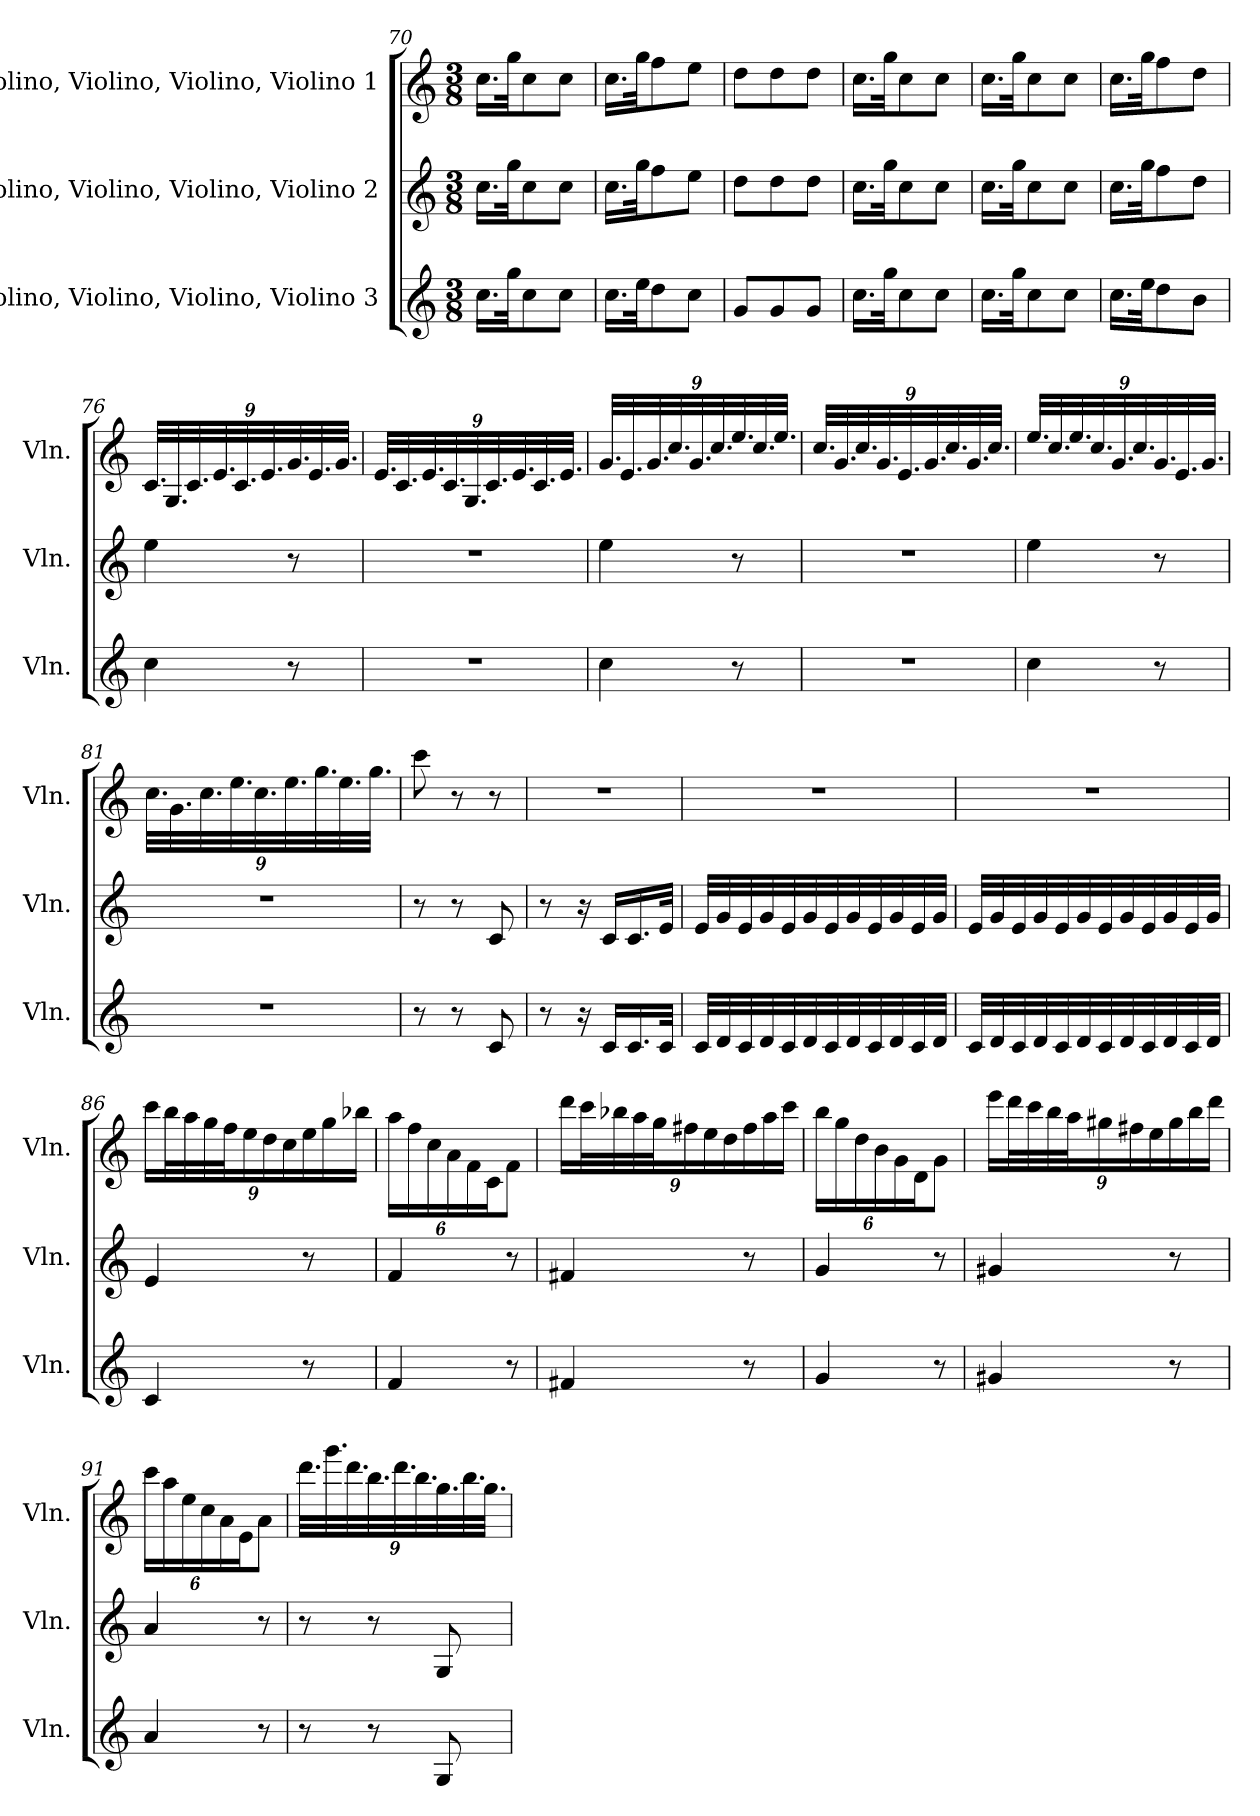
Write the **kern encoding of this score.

**kern	**kern	**kern
*part3	*part2	*part1
*staff3	*staff2	*staff1
*I"Violino, Violino, Violino, Violino 3	*I"Violino, Violino, Violino, Violino 2	*I"Violino, Violino, Violino, Violino 1
*I'Vln.	*I'Vln.	*I'Vln.
*clefG2	*clefG2	*clefG2
*k[]	*k[]	*k[]
*M3/8	*M3/8	*M3/8
=70	=70	=70
16.cc\LL	16.cc\LL	16.cc\LL
32gg\JK	32gg\JK	32gg\JK
8cc\	8cc\	8cc\
8cc\J	8cc\J	8cc\J
!!LO:PB:g=z
=71	=71	=71
16.cc\LL	16.cc\LL	16.cc\LL
32ee\JK	32gg\JK	32gg\JK
8dd\	8ff\	8ff\
8cc\J	8ee\J	8ee\J
=72	=72	=72
8g/L	8dd\L	8dd\L
8g/	8dd\	8dd\
8g/J	8dd\J	8dd\J
=73	=73	=73
16.cc\LL	16.cc\LL	16.cc\LL
32gg\JK	32gg\JK	32gg\JK
8cc\	8cc\	8cc\
8cc\J	8cc\J	8cc\J
=74	=74	=74
16.cc\LL	16.cc\LL	16.cc\LL
32gg\JK	32gg\JK	32gg\JK
8cc\	8cc\	8cc\
8cc\J	8cc\J	8cc\J
=75	=75	=75
16.cc\LL	16.cc\LL	16.cc\LL
32ee\JK	32gg\JK	32gg\JK
8dd\	8ff\	8ff\
8b\J	8dd\J	8dd\J
=76	=76	=76
*	*	*Xbrackettup
4cc\	4ee\	36.c/LLL
.	.	36.G/
.	.	36.c/
.	.	36.e/
.	.	36.c/
.	.	36.e/
8r	8r	36.g/
.	.	36.e/
.	.	36.g/JJJ
!!LO:LB:g=z
=77	=77	=77
4.r	4.r	36.e/LLL
.	.	36.c/
.	.	36.e/
.	.	36.c/
.	.	36.G/
.	.	36.c/
.	.	36.e/
.	.	36.c/
.	.	36.e/JJJ
=78	=78	=78
4cc\	4ee\	36.g/LLL
.	.	36.e/
.	.	36.g/
.	.	36.cc/
.	.	36.g/
.	.	36.cc/
8r	8r	36.ee/
.	.	36.cc/
.	.	36.ee/JJJ
=79	=79	=79
4.r	4.r	36.cc/LLL
.	.	36.g/
.	.	36.cc/
.	.	36.g/
.	.	36.e/
.	.	36.g/
.	.	36.cc/
.	.	36.g/
.	.	36.cc/JJJ
=80	=80	=80
4cc\	4ee\	36.ee/LLL
.	.	36.cc/
.	.	36.ee/
.	.	36.cc/
.	.	36.g/
.	.	36.cc/
8r	8r	36.g/
.	.	36.e/
.	.	36.g/JJJ
!!LO:LB:g=z
=81	=81	=81
4.r	4.r	36.cc\LLL
.	.	36.g\
.	.	36.cc\
.	.	36.ee\
.	.	36.cc\
.	.	36.ee\
.	.	36.gg\
.	.	36.ee\
.	.	36.gg\JJJ
=82	=82	=82
8r	8r	8ccc\
8r	8r	8r
8c/	8c/	8r
=83	=83	=83
8r	8r	4.r
16r	16r	.
16c/LL	16c/LL	.
16.c/	16.c/	.
32c/JJk	32e/JJk	.
=84	=84	=84
32c/LLL	32e/LLL	4.r
32d/	32g/	.
32c/	32e/	.
32d/	32g/	.
32c/	32e/	.
32d/	32g/	.
32c/	32e/	.
32d/	32g/	.
32c/	32e/	.
32d/	32g/	.
32c/	32e/	.
32d/JJJ	32g/JJJ	.
!!LO:PB:g=z
=85	=85	=85
32c/LLL	32e/LLL	4.r
32d/	32g/	.
32c/	32e/	.
32d/	32g/	.
32c/	32e/	.
32d/	32g/	.
32c/	32e/	.
32d/	32g/	.
32c/	32e/	.
32d/	32g/	.
32c/	32e/	.
32d/JJJ	32g/JJJ	.
=86	=86	=86
*	*	*brackettup
4c/	4e/	24ccc\LL
.	.	48bb\L
*	*	*Xbrackettup
.	.	48aa\
.	.	48gg\
.	.	48ff\J
.	.	24ee\
.	.	24dd\
.	.	24cc\
8r	8r	24ee\
.	.	24gg\
.	.	24bb-X\JJ
=87	=87	=87
4f/	4f/	24aa\LL
.	.	24ff\
.	.	24cc\
.	.	24a\
.	.	24f\
.	.	24c\J
8r	8r	8f\J
!!LO:LB:g=z
=88	=88	=88
*	*	*brackettup
4f#X/	4f#X/	24ddd\LL
.	.	48ccc\L
*	*	*Xbrackettup
.	.	48bb-X\
.	.	48aa\
.	.	48gg\J
.	.	24ff#X\
.	.	24ee\
.	.	24dd\
8r	8r	24ff#\
.	.	24aa\
.	.	24ccc\JJ
=89	=89	=89
4g/	4g/	24bb\LL
.	.	24gg\
.	.	24dd\
.	.	24b\
.	.	24g\
.	.	24d\J
8r	8r	8g\J
=90	=90	=90
*	*	*brackettup
4g#X/	4g#X/	24eee\LL
.	.	48ddd\L
*	*	*Xbrackettup
.	.	48ccc\
.	.	48bb\
.	.	48aa\J
.	.	24gg#X\
.	.	24ff#X\
.	.	24ee\
8r	8r	24gg#\
.	.	24bb\
.	.	24ddd\JJ
=91	=91	=91
4a/	4a/	24ccc\LL
.	.	24aa\
.	.	24ee\
.	.	24cc\
.	.	24a\
.	.	24e\J
8r	8r	8a\J
!!LO:LB:g=z
=92	=92	=92
8r	8r	36.ddd\LLL
.	.	36.ggg\
.	.	36.ddd\
8r	8r	36.bb\
.	.	36.ddd\
.	.	36.bb\
8G/	8G/	36.gg\
.	.	36.bb\
.	.	36.gg\JJJ
=	=	=
*-	*-	*-
